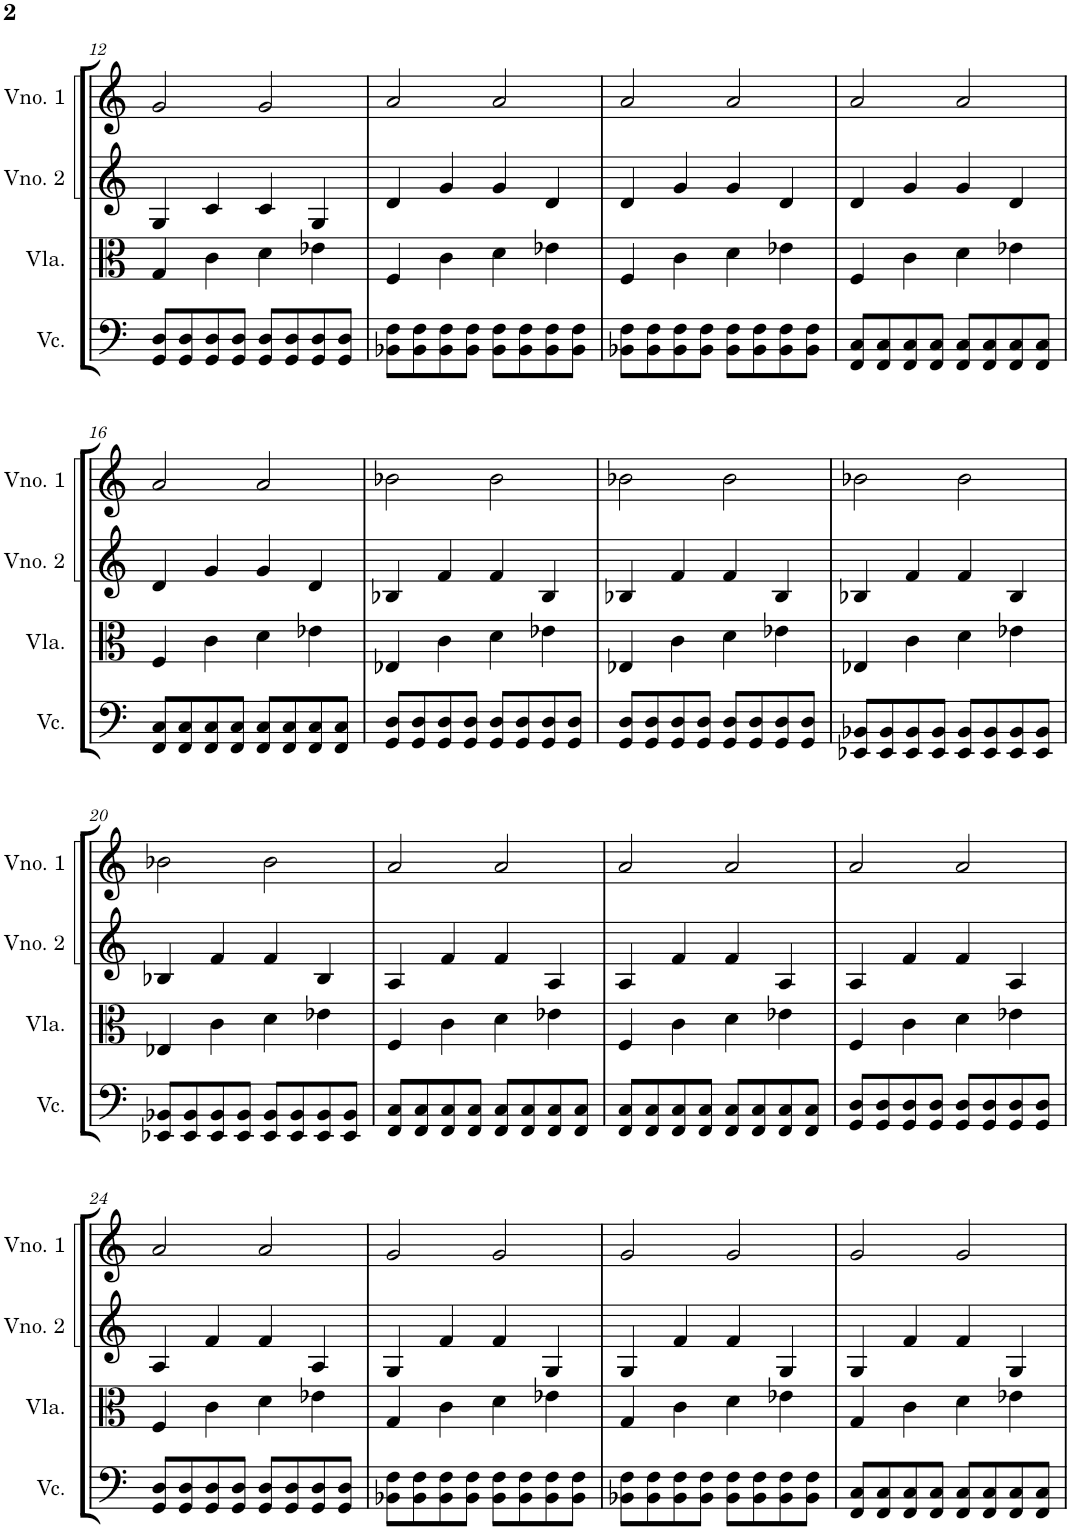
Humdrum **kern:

**kern	**kern	**kern	**kern
*part4	*part3	*part2	*part1
*staff4	*staff3	*staff2	*staff1
*I"Violoncelo	*I"Viola	*I"Violino 2	*I"Violino 1
*I'Vc.	*I'Vla.	*I'Vno. 2	*I'Vno. 1
!!LO:PB:g=z
*clefF4	*clefC3	*clefG2	*clefG2
*k[]	*k[]	*k[]	*k[]
*M4/4	*M4/4	*M4/4	*M4/4
=12	=12	=12	=12
8GG/ 8D/L	4G/	4G/	2g/
8GG/ 8D/	.	.	.
8GG/ 8D/	4c\	4c/	.
8GG/ 8D/J	.	.	.
8GG/ 8D/L	4d\	4c/	2g/
8GG/ 8D/	.	.	.
8GG/ 8D/	4e-X\	4G/	.
8GG/ 8D/J	.	.	.
=13	=13	=13	=13
8BB-X\ 8F\L	4F/	4d/	2a/
8BB-\ 8F\	.	.	.
8BB-\ 8F\	4c\	4g/	.
8BB-\ 8F\J	.	.	.
8BB-\ 8F\L	4d\	4g/	2a/
8BB-\ 8F\	.	.	.
8BB-\ 8F\	4e-X\	4d/	.
8BB-\ 8F\J	.	.	.
=14	=14	=14	=14
8BB-X\ 8F\L	4F/	4d/	2a/
8BB-\ 8F\	.	.	.
8BB-\ 8F\	4c\	4g/	.
8BB-\ 8F\J	.	.	.
8BB-\ 8F\L	4d\	4g/	2a/
8BB-\ 8F\	.	.	.
8BB-\ 8F\	4e-X\	4d/	.
8BB-\ 8F\J	.	.	.
=15	=15	=15	=15
8FF/ 8C/L	4F/	4d/	2a/
8FF/ 8C/	.	.	.
8FF/ 8C/	4c\	4g/	.
8FF/ 8C/J	.	.	.
8FF/ 8C/L	4d\	4g/	2a/
8FF/ 8C/	.	.	.
8FF/ 8C/	4e-X\	4d/	.
8FF/ 8C/J	.	.	.
!!LO:LB:g=z
=16	=16	=16	=16
8FF/ 8C/L	4F/	4d/	2a/
8FF/ 8C/	.	.	.
8FF/ 8C/	4c\	4g/	.
8FF/ 8C/J	.	.	.
8FF/ 8C/L	4d\	4g/	2a/
8FF/ 8C/	.	.	.
8FF/ 8C/	4e-X\	4d/	.
8FF/ 8C/J	.	.	.
=17	=17	=17	=17
8GG/ 8D/L	4E-X/	4B-X/	2b-X\
8GG/ 8D/	.	.	.
8GG/ 8D/	4c\	4f/	.
8GG/ 8D/J	.	.	.
8GG/ 8D/L	4d\	4f/	2b-\
8GG/ 8D/	.	.	.
8GG/ 8D/	4e-X\	4B-/	.
8GG/ 8D/J	.	.	.
=18	=18	=18	=18
8GG/ 8D/L	4E-X/	4B-X/	2b-X\
8GG/ 8D/	.	.	.
8GG/ 8D/	4c\	4f/	.
8GG/ 8D/J	.	.	.
8GG/ 8D/L	4d\	4f/	2b-\
8GG/ 8D/	.	.	.
8GG/ 8D/	4e-X\	4B-/	.
8GG/ 8D/J	.	.	.
=19	=19	=19	=19
8EE-X/ 8BB-X/L	4E-X/	4B-X/	2b-X\
8EE-/ 8BB-/	.	.	.
8EE-/ 8BB-/	4c\	4f/	.
8EE-/ 8BB-/J	.	.	.
8EE-/ 8BB-/L	4d\	4f/	2b-\
8EE-/ 8BB-/	.	.	.
8EE-/ 8BB-/	4e-X\	4B-/	.
8EE-/ 8BB-/J	.	.	.
!!LO:LB:g=z
=20	=20	=20	=20
8EE-X/ 8BB-X/L	4E-X/	4B-X/	2b-X\
8EE-/ 8BB-/	.	.	.
8EE-/ 8BB-/	4c\	4f/	.
8EE-/ 8BB-/J	.	.	.
8EE-/ 8BB-/L	4d\	4f/	2b-\
8EE-/ 8BB-/	.	.	.
8EE-/ 8BB-/	4e-X\	4B-/	.
8EE-/ 8BB-/J	.	.	.
=21	=21	=21	=21
8FF/ 8C/L	4F/	4A/	2a/
8FF/ 8C/	.	.	.
8FF/ 8C/	4c\	4f/	.
8FF/ 8C/J	.	.	.
8FF/ 8C/L	4d\	4f/	2a/
8FF/ 8C/	.	.	.
8FF/ 8C/	4e-X\	4A/	.
8FF/ 8C/J	.	.	.
=22	=22	=22	=22
8FF/ 8C/L	4F/	4A/	2a/
8FF/ 8C/	.	.	.
8FF/ 8C/	4c\	4f/	.
8FF/ 8C/J	.	.	.
8FF/ 8C/L	4d\	4f/	2a/
8FF/ 8C/	.	.	.
8FF/ 8C/	4e-X\	4A/	.
8FF/ 8C/J	.	.	.
=23	=23	=23	=23
8GG/ 8D/L	4F/	4A/	2a/
8GG/ 8D/	.	.	.
8GG/ 8D/	4c\	4f/	.
8GG/ 8D/J	.	.	.
8GG/ 8D/L	4d\	4f/	2a/
8GG/ 8D/	.	.	.
8GG/ 8D/	4e-X\	4A/	.
8GG/ 8D/J	.	.	.
!!LO:LB:g=z
=24	=24	=24	=24
8GG/ 8D/L	4F/	4A/	2a/
8GG/ 8D/	.	.	.
8GG/ 8D/	4c\	4f/	.
8GG/ 8D/J	.	.	.
8GG/ 8D/L	4d\	4f/	2a/
8GG/ 8D/	.	.	.
8GG/ 8D/	4e-X\	4A/	.
8GG/ 8D/J	.	.	.
=25	=25	=25	=25
8BB-X\ 8F\L	4G/	4G/	2g/
8BB-\ 8F\	.	.	.
8BB-\ 8F\	4c\	4f/	.
8BB-\ 8F\J	.	.	.
8BB-\ 8F\L	4d\	4f/	2g/
8BB-\ 8F\	.	.	.
8BB-\ 8F\	4e-X\	4G/	.
8BB-\ 8F\J	.	.	.
=26	=26	=26	=26
8BB-X\ 8F\L	4G/	4G/	2g/
8BB-\ 8F\	.	.	.
8BB-\ 8F\	4c\	4f/	.
8BB-\ 8F\J	.	.	.
8BB-\ 8F\L	4d\	4f/	2g/
8BB-\ 8F\	.	.	.
8BB-\ 8F\	4e-X\	4G/	.
8BB-\ 8F\J	.	.	.
=27	=27	=27	=27
8FF/ 8C/L	4G/	4G/	2g/
8FF/ 8C/	.	.	.
8FF/ 8C/	4c\	4f/	.
8FF/ 8C/J	.	.	.
8FF/ 8C/L	4d\	4f/	2g/
8FF/ 8C/	.	.	.
8FF/ 8C/	4e-X\	4G/	.
8FF/ 8C/J	.	.	.
=	=	=	=
*-	*-	*-	*-
